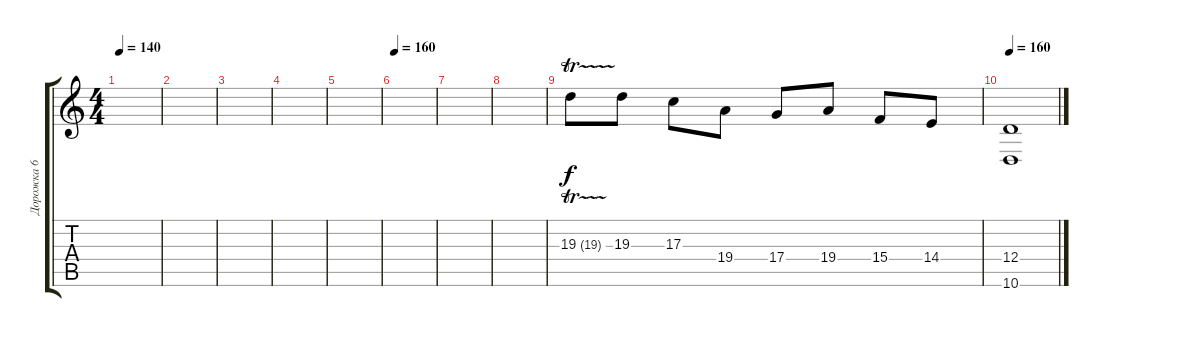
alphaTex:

\track ("Дорожка 6" "Дорожка 6") {mute instrument pad8sweep}
\staff {score tabs}
\tuning (E4 B3 G3 D3 A2 E2) {hide}
\ts (4 4)
\tempo 140
\clef g2
\ks c
|
|
|
|
|
\tempo 160
|
|
|
19.3{tr (19 16)}.8 19.3.8 17.3.8 19.4.8 17.4.8 19.4.8 15.4.8 14.4.8 |
\tempo 160
(12.4 10.6).1
